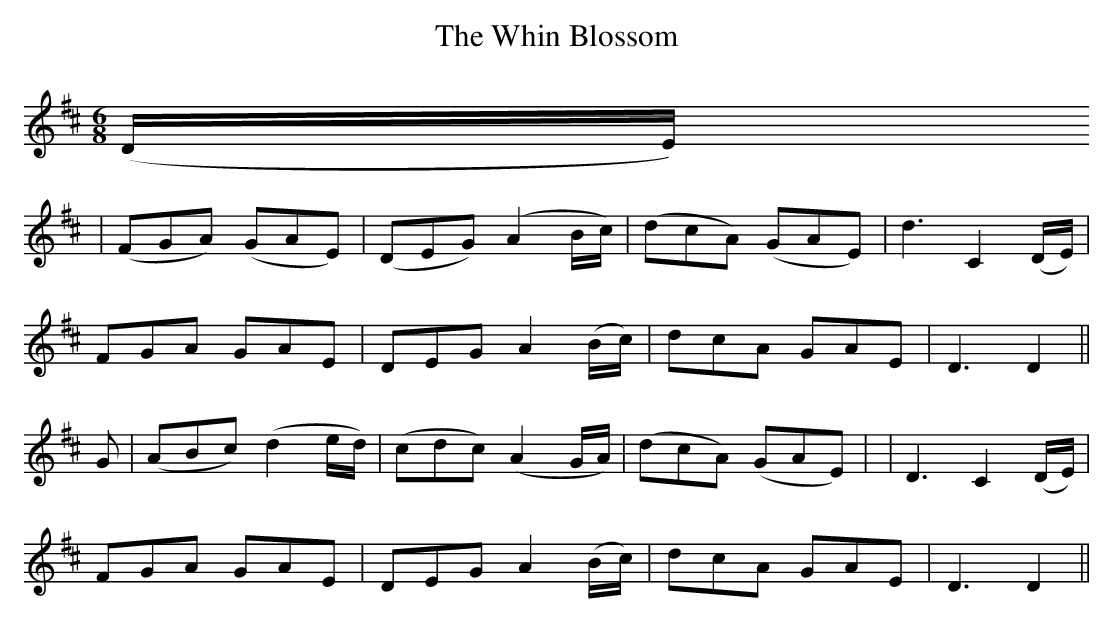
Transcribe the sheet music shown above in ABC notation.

X:1
T: The Whin Blossom
M: 6/8
L: 1/8
K: D
(D/2E/2)
| (FGA) (GAE) | (DEG) (A2B/2c/2) | (dcA) (GAE) | d3 C2 (D/2E/2) |
FGA GAE  | DEG A2 (B/2c/2) | dcA GAE | D3 D2 ||
G
| (ABc) (d2 e/2d/2) | (cdc) (A2 G/2A/2) | (dcA) (GAE) |  |D3 C2 (D/2E/2) |
FGA GAE | DEG A2 (B/2c/2) | dcA GAE | D3 D2 ||
